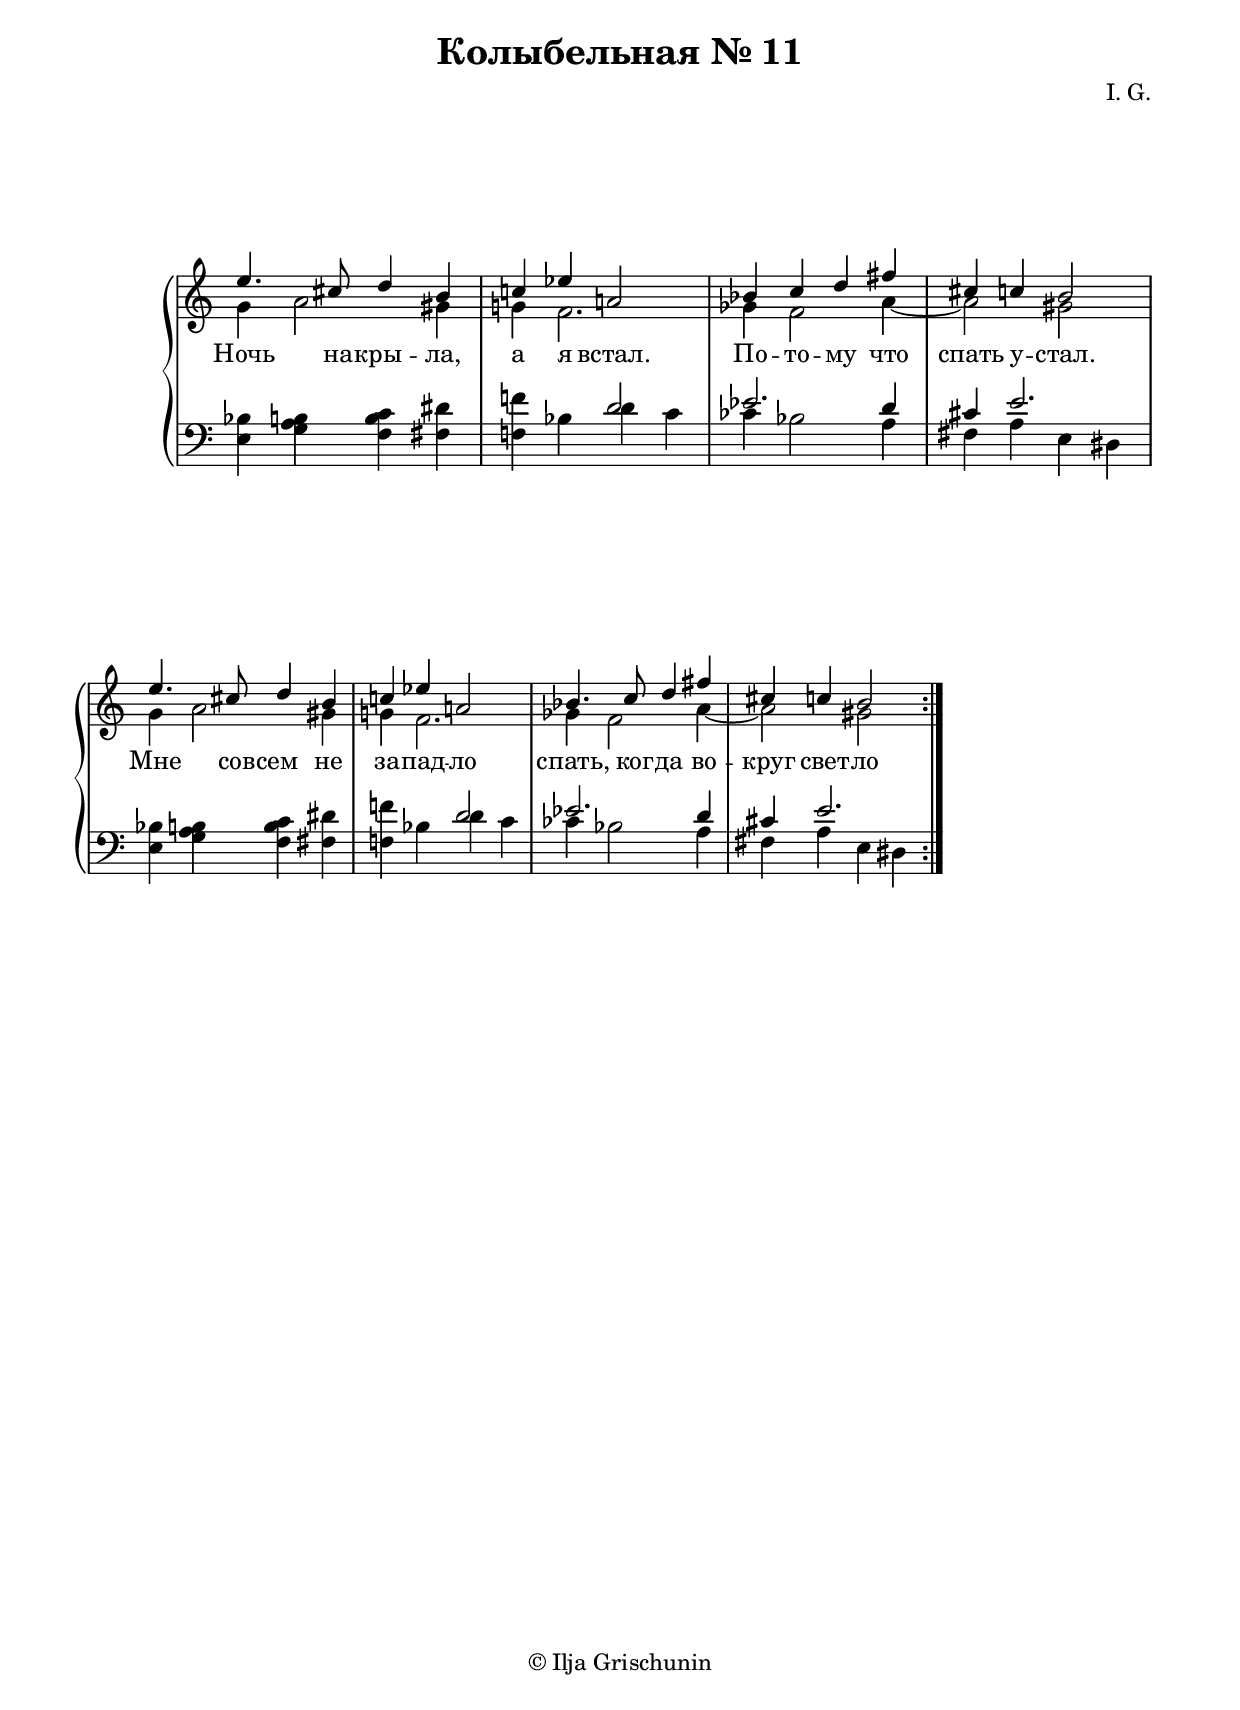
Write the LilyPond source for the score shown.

\version "2.19.15"

\language "deutsch"

\header {
  title = "Колыбельная № 11"
  composer = "I. G."
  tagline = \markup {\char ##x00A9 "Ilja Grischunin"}
}

\paper {
  #(set-paper-size "a4")
  top-system-spacing.basic-distance = #20
  top-markup-spacing.basic-distance = #5
  markup-system-spacing.basic-distance = #25
  system-system-spacing.basic-distance = #25
  %score-system-spacing.basic-distance = #40
  %score-markup-spacing.basic-distance = #25
  last-bottom-spacing.basic-distance = #25
  left-margin = 15
  right-margin = 15
}

\layout {
  \context {
    \Score
    \remove "Bar_number_engraver"
    %\override StaffGrouper.staff-staff-spacing.basic-distance = #16
  }
  ragged-last = ##t
}

\version "2.19.15"
\language "deutsch"
%%%%%%%%%%% RH %%%%%%%%%%%%
elfteRH = \relative {
  \clef treble
  %\key es \minor
  \time 4/4
  \override Staff.TimeSignature #'stencil = ##f
  <<
    {
      e''4. cis8 d4 h c! es a,!2 b4 c d fis cis c h2
    }
    \\
    {
      g4 a2 gis4 g! f2. ges4 f2 a4~ a2 gis
    }
  >>
  \break
  <<
    {
      e'4. cis8 d4 h c! es a,!2 b4. c8 d4 fis cis c h2
    }
    \\
    {
      g4 a2 gis4 g! f2. ges4 f2 a4~ a2 gis
    }
  >>
  \bar ":|."
}
%%%%%%%%%% VERSE %%%%%%%%%%
elfteVerseEins = \lyricmode {
  Ночь4. на8 -- кры4 -- ла, а я встал.2
  По4 -- то -- му что спать у -- стал.2
  Мне4. сов8 -- сем4 не за -- пад -- ло2
  спать,4. ког8 -- да4 во -- круг свет -- ло2
}
elfteVerseZwei = \lyricmode {
  Мне4. сов8 -- сем4 не за -- пад -- ло2
  спать,4. ког8 -- да4 во -- круг свет -- ло2
}
%%%%%%%% DYNAMIC %%%%%%%%%%
dynamicElf = {
  \override Hairpin.to-barline = ##f
}
%%%%%%%%%%% LH %%%%%%%%%%%%
elfteLH = \relative {
  \clef bass
  %\key es \minor
  \time 4/4
  \override Staff.TimeSignature #'stencil = ##f
  <e b'>4<g a h><f h c><fis dis'><f! f'!> b
  <<
    {
      d2 es2. d4 cis e2.
    }
    \\
    {
      d4 c ces b2 a4 fis a e dis
    }
  >>
  <e b'>4<g a h><f h c><fis dis'><f! f'!> b
  <<
    {
      d2 es2. d4 cis e2.
    }
    \\
    {
      d4 c ces b2 a4 fis a e dis
    }
  >>
}


\score {
  \new PianoStaff
  <<
    \new Staff = "RH" \elfteRH
    \new Lyrics \elfteVerseEins
    %\new Lyrics \elfteVerseZwei
    %\new Dynamics = "Dynamics_pf" \dynamicElf
    \new Staff = "LH" \elfteLH
  >>
}